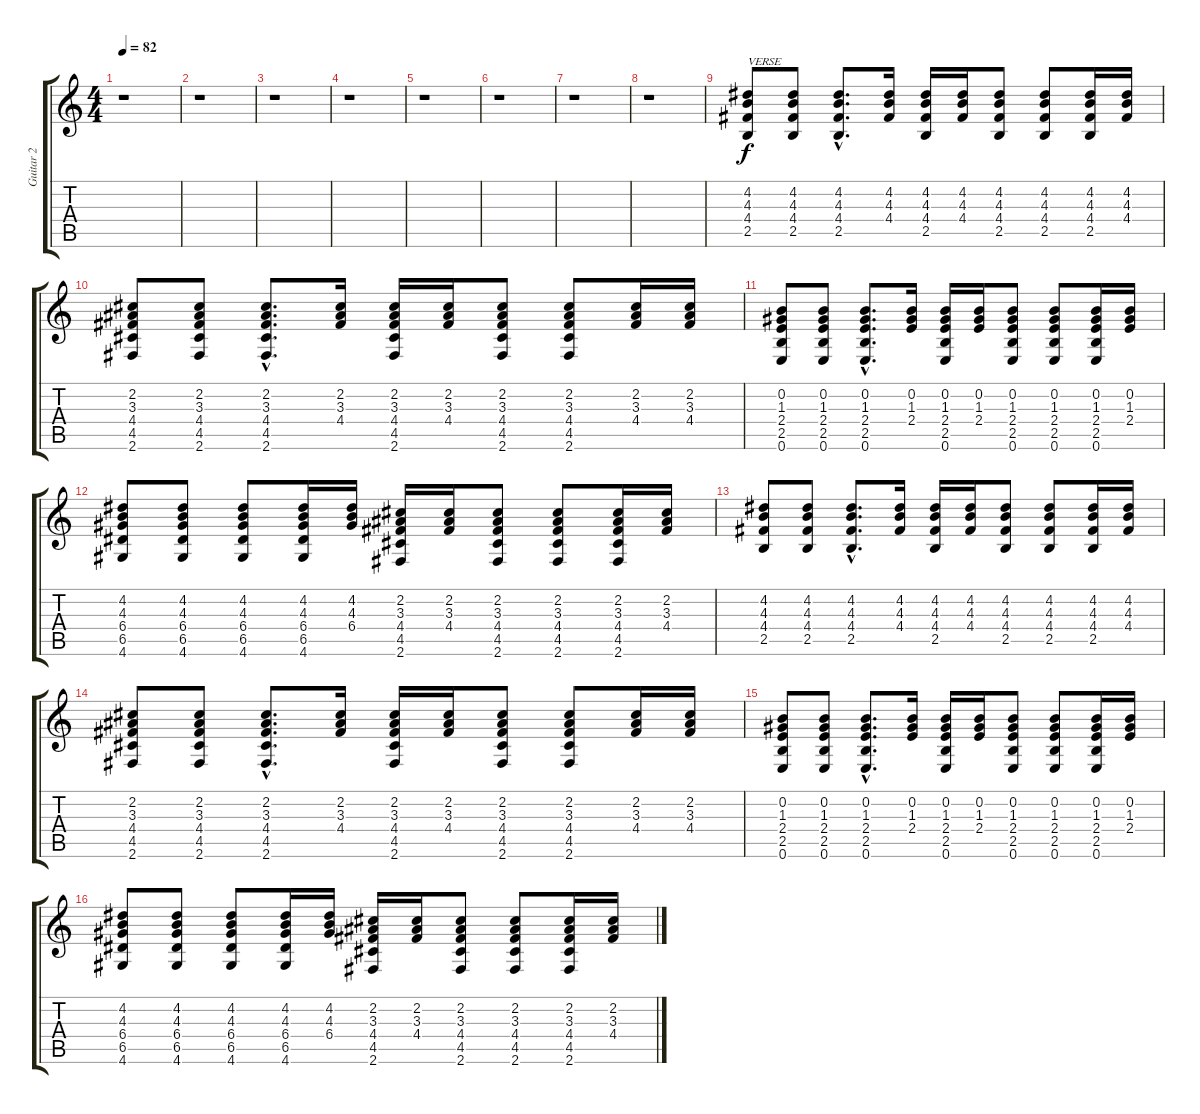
\track ("Guitar 2" "Guitar 2") {instrument distortionguitar}
\staff {score tabs}
\tuning (E4 B3 G3 D3 A2 E2) {hide}
\ts (4 4)
\tempo 82
\clef g2
\ks c
r.1{dy f instrument distortionguitar} |
r.1 |
r.1 |
r.1 |
r.1 |
r.1 |
r.1 |
r.1 |
(4.2 4.3 4.4 2.5).8{txt "VERSE"} (4.2 4.3 4.4 2.5).8 (4.2{hac} 4.3{hac} 4.4{hac} 2.5{hac}).8{d} (4.2 4.3 4.4).16 (4.2 4.3 4.4 2.5).16 (4.2 4.3 4.4).16 (4.2 4.3 4.4 2.5).8 (4.2 4.3 4.4 2.5).8 (4.2 4.3 4.4 2.5).16 (4.2 4.3 4.4).16 |
(2.2 3.3 4.4 4.5 2.6).8 (2.2 3.3 4.4 4.5 2.6).8 (2.2{hac} 3.3{hac} 4.4{hac} 4.5{hac} 2.6{hac}).8{d} (2.2 3.3 4.4).16 (2.2 3.3 4.4 4.5 2.6).16 (2.2 3.3 4.4).16 (2.2 3.3 4.4 4.5 2.6).8 (2.2 3.3 4.4 4.5 2.6).8 (2.2 3.3 4.4).16 (2.2 3.3 4.4).16 |
(0.2 1.3 2.4 2.5 0.6).8 (0.2 1.3 2.4 2.5 0.6).8 (0.2{hac} 1.3{hac} 2.4{hac} 2.5{hac} 0.6{hac}).8{d} (0.2 1.3 2.4).16 (0.2 1.3 2.4 2.5 0.6).16 (0.2 1.3 2.4).16 (0.2 1.3 2.4 2.5 0.6).8 (0.2 1.3 2.4 2.5 0.6).8 (0.2 1.3 2.4 2.5 0.6).16 (0.2 1.3 2.4).16 |
(4.2 4.3 6.4 6.5 4.6).8 (4.2 4.3 6.4 6.5 4.6).8 (4.2 4.3 6.4 6.5 4.6).8 (4.2 4.3 6.4 6.5 4.6).16 (4.2 4.3 6.4).16 (2.2 3.3 4.4 4.5 2.6).16 (2.2 3.3 4.4).16 (2.2 3.3 4.4 4.5 2.6).8 (2.2 3.3 4.4 4.5 2.6).8 (2.2 3.3 4.4 4.5 2.6).16 (2.2 3.3 4.4).16 |
(4.2 4.3 4.4 2.5).8 (4.2 4.3 4.4 2.5).8 (4.2{hac} 4.3{hac} 4.4{hac} 2.5{hac}).8{d} (4.2 4.3 4.4).16 (4.2 4.3 4.4 2.5).16 (4.2 4.3 4.4).16 (4.2 4.3 4.4 2.5).8 (4.2 4.3 4.4 2.5).8 (4.2 4.3 4.4 2.5).16 (4.2 4.3 4.4).16 |
(2.2 3.3 4.4 4.5 2.6).8 (2.2 3.3 4.4 4.5 2.6).8 (2.2{hac} 3.3{hac} 4.4{hac} 4.5{hac} 2.6{hac}).8{d} (2.2 3.3 4.4).16 (2.2 3.3 4.4 4.5 2.6).16 (2.2 3.3 4.4).16 (2.2 3.3 4.4 4.5 2.6).8 (2.2 3.3 4.4 4.5 2.6).8 (2.2 3.3 4.4).16 (2.2 3.3 4.4).16 |
(0.2 1.3 2.4 2.5 0.6).8 (0.2 1.3 2.4 2.5 0.6).8 (0.2{hac} 1.3{hac} 2.4{hac} 2.5{hac} 0.6{hac}).8{d} (0.2 1.3 2.4).16 (0.2 1.3 2.4 2.5 0.6).16 (0.2 1.3 2.4).16 (0.2 1.3 2.4 2.5 0.6).8 (0.2 1.3 2.4 2.5 0.6).8 (0.2 1.3 2.4 2.5 0.6).16 (0.2 1.3 2.4).16 |
(4.2 4.3 6.4 6.5 4.6).8 (4.2 4.3 6.4 6.5 4.6).8 (4.2 4.3 6.4 6.5 4.6).8 (4.2 4.3 6.4 6.5 4.6).16 (4.2 4.3 6.4).16 (2.2 3.3 4.4 4.5 2.6).16 (2.2 3.3 4.4).16 (2.2 3.3 4.4 4.5 2.6).8 (2.2 3.3 4.4 4.5 2.6).8 (2.2 3.3 4.4 4.5 2.6).16 (2.2 3.3 4.4).16
